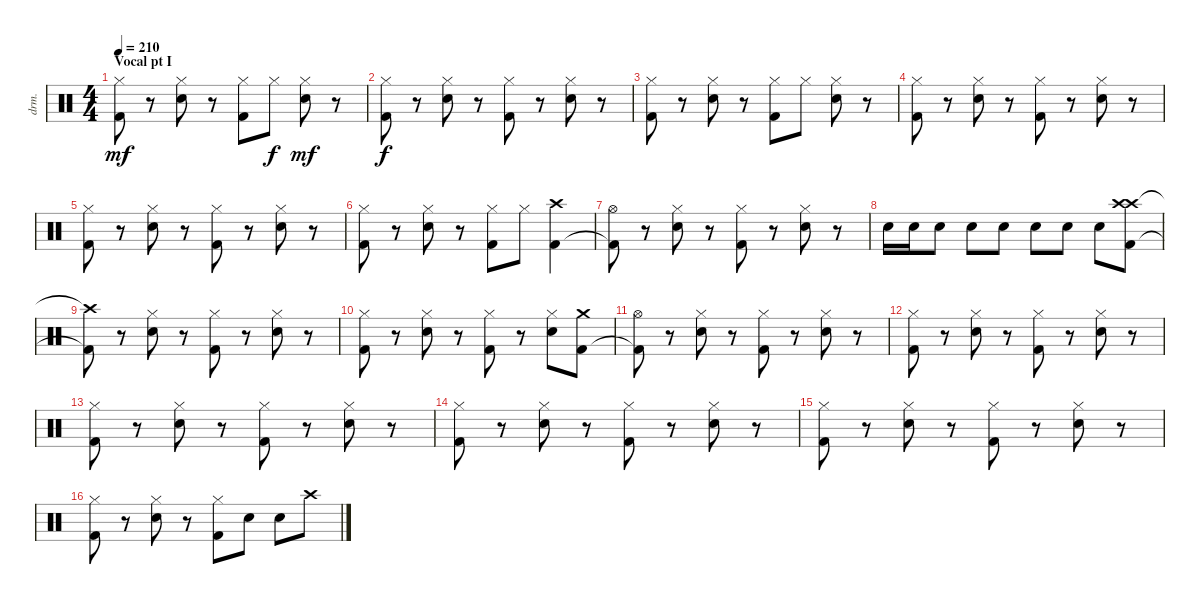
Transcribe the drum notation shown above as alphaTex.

\defaultSystemsLayout 4
\bracketExtendMode groupsimilarinstruments
\otherSystemsTrackNameOrientation horizontal
\track ("Nicko McBrain" "drm.") {instrument percussion}
\staff {score}
\articulation defaults
\ts (4 4)
\section ("" "Vocal pt I")
\tempo 210
\clef neutral
\ks c
("Hi-Hat (closed)" "Kick (hit) 2").8{dy mf} r.8 ("Hi-Hat (closed)" "Snare (hit) 2").8 r.8 ("Hi-Hat (closed)" "Kick (hit) 2").8 "Hi-Hat (closed)".8{dy f} ("Hi-Hat (closed)" "Snare (hit) 2").8{dy mf} r.8 |
("Hi-Hat (closed)" "Kick (hit) 2").8{dy f} r.8 ("Hi-Hat (closed)" "Snare (hit) 2").8 r.8 ("Hi-Hat (closed)" "Kick (hit) 2").8 r.8 ("Hi-Hat (closed)" "Snare (hit) 2").8 r.8 |
("Hi-Hat (closed)" "Kick (hit) 2").8 r.8 ("Hi-Hat (closed)" "Snare (hit) 2").8 r.8 ("Hi-Hat (closed)" "Kick (hit) 2").8 "Hi-Hat (closed)".8 ("Hi-Hat (closed)" "Snare (hit) 2").8 r.8 |
("Hi-Hat (closed)" "Kick (hit) 2").8 r.8 ("Hi-Hat (closed)" "Snare (hit) 2").8 r.8 ("Hi-Hat (closed)" "Kick (hit) 2").8 r.8 ("Hi-Hat (closed)" "Snare (hit) 2").8 r.8 |
("Hi-Hat (closed)" "Kick (hit) 2").8 r.8 ("Hi-Hat (closed)" "Snare (hit) 2").8 r.8 ("Hi-Hat (closed)" "Kick (hit) 2").8 r.8 ("Hi-Hat (closed)" "Snare (hit) 2").8 r.8 |
("Hi-Hat (closed)" "Kick (hit) 2").8 r.8 ("Hi-Hat (closed)" "Snare (hit) 2").8 r.8 ("Hi-Hat (closed)" "Kick (hit) 2").8 "Hi-Hat (closed)".8 ("Crash high (hit)" "Kick (hit) 2").4 |
("Hi-Hat (open)" "Kick (hit) 2"{t}).8 r.8 ("Hi-Hat (closed)" "Snare (hit) 2").8 r.8 ("Hi-Hat (closed)" "Kick (hit) 2").8 r.8 ("Hi-Hat (closed)" "Snare (hit) 2").8 r.8 |
"Snare (hit) 2".16 "Snare (hit) 2".16 "Snare (hit) 2".8 "Snare (hit) 2".8 "Snare (hit) 2".8 "Snare (hit) 2".8 "Snare (hit) 2".8 "Snare (hit) 2".8 ("Crash high (hit)" "Kick (hit) 2" "Crash high (hit)").8 |
("Crash high (hit)"{t} "Kick (hit) 2"{t}).8 r.8 ("Hi-Hat (closed)" "Snare (hit) 2").8 r.8 ("Hi-Hat (closed)" "Kick (hit) 2").8 r.8 ("Hi-Hat (closed)" "Snare (hit) 2").8 r.8 |
("Hi-Hat (closed)" "Kick (hit) 2").8 r.8 ("Hi-Hat (closed)" "Snare (hit) 2").8 r.8 ("Hi-Hat (closed)" "Kick (hit) 2").8 r.8 ("Hi-Hat (closed)" "Snare (hit) 2").8 ("Crash medium (hit)" "Kick (hit) 2").8 |
("Hi-Hat (open)" "Kick (hit) 2"{t}).8 r.8 ("Hi-Hat (closed)" "Snare (hit) 2").8 r.8 ("Hi-Hat (closed)" "Kick (hit) 2").8 r.8 ("Hi-Hat (closed)" "Snare (hit) 2").8 r.8 |
("Hi-Hat (closed)" "Kick (hit) 2").8 r.8 ("Hi-Hat (closed)" "Snare (hit) 2").8 r.8 ("Hi-Hat (closed)" "Kick (hit) 2").8 r.8 ("Hi-Hat (closed)" "Snare (hit) 2").8 r.8 |
("Hi-Hat (closed)" "Kick (hit) 2").8 r.8 ("Hi-Hat (closed)" "Snare (hit) 2").8 r.8 ("Hi-Hat (closed)" "Kick (hit) 2").8 r.8 ("Hi-Hat (closed)" "Snare (hit) 2").8 r.8 |
("Hi-Hat (closed)" "Kick (hit) 2").8 r.8 ("Hi-Hat (closed)" "Snare (hit) 2").8 r.8 ("Hi-Hat (closed)" "Kick (hit) 2").8 r.8 ("Hi-Hat (closed)" "Snare (hit) 2").8 r.8 |
("Hi-Hat (closed)" "Kick (hit) 2").8 r.8 ("Hi-Hat (closed)" "Snare (hit) 2").8 r.8 ("Hi-Hat (closed)" "Kick (hit) 2").8 r.8 ("Hi-Hat (closed)" "Snare (hit) 2").8 r.8 |
("Hi-Hat (closed)" "Kick (hit) 2").8 r.8 ("Hi-Hat (closed)" "Snare (hit) 2").8 r.8 ("Hi-Hat (closed)" "Kick (hit) 2").8 "Snare (hit) 2".8 "Snare (hit) 2".8 "Crash high (hit)".8
